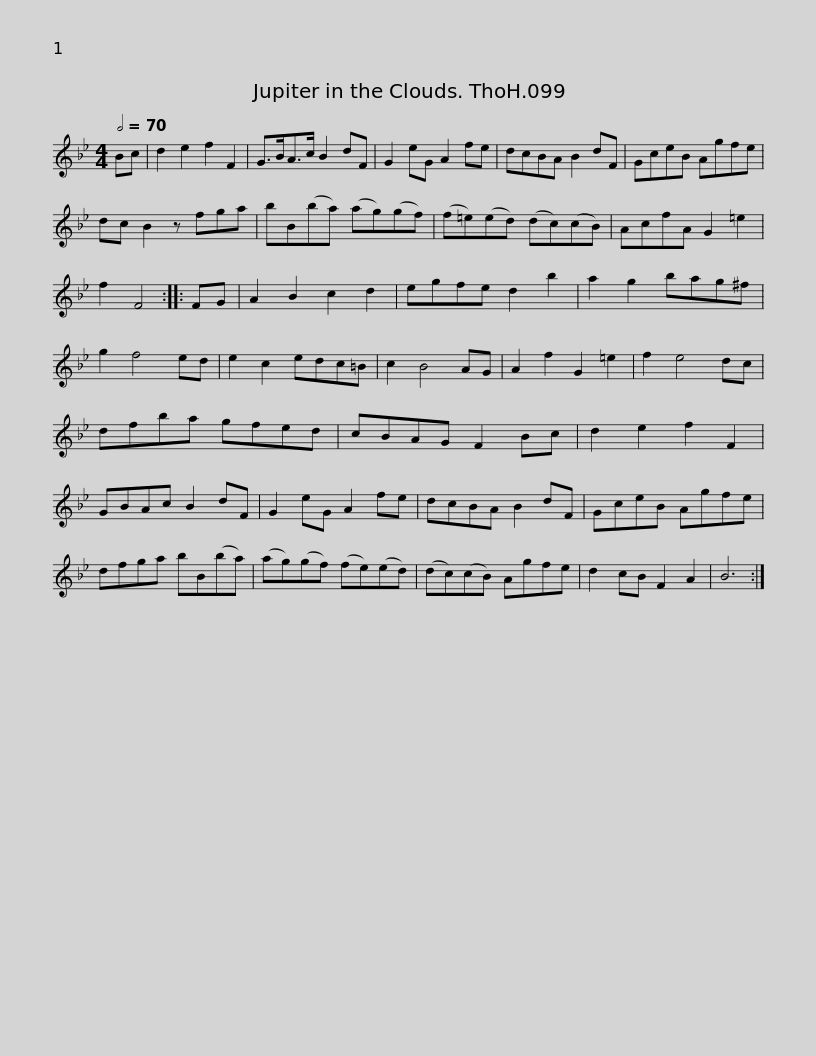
X:1
L:1/8
Q:1/2=70
M:4/4
I:linebreak $
K:Bb
V:1 treble
V:1
 Bc | d2 e2 f2 F2 | G>BA>c B2 dF | G2 eG A2 fe | dcBA B2 dF | %5
 GceB Agfe | dc B2 z fga |$ bB(ba) (ag)(gf) | (f=e)(ed) (dc)(cB) | AcfA G2 =e2 | %10
 f2 F4 :: FG | A2 B2 c2 d2 | egfe d2 b2 |$ a2 g2 bag^f | %15
 g2 f4 ed | e2 c2 edc=B | c2 B4 AG | A2 f2 G2 =e2 | f2 e4 dc | %20
 dfba gfed |$ cBAG F2 Bc | d2 e2 f2 F2 | GBAc B2 dF | G2 eG A2 fe | %25
 dcBA B2 dF | GceB Agfe |$ dfga bB(ba) | (ag)(gf) (fe)(ed) | (dc)(cB) Agfe | %30
 d2 cB F2 A2 | B6 :| %32
